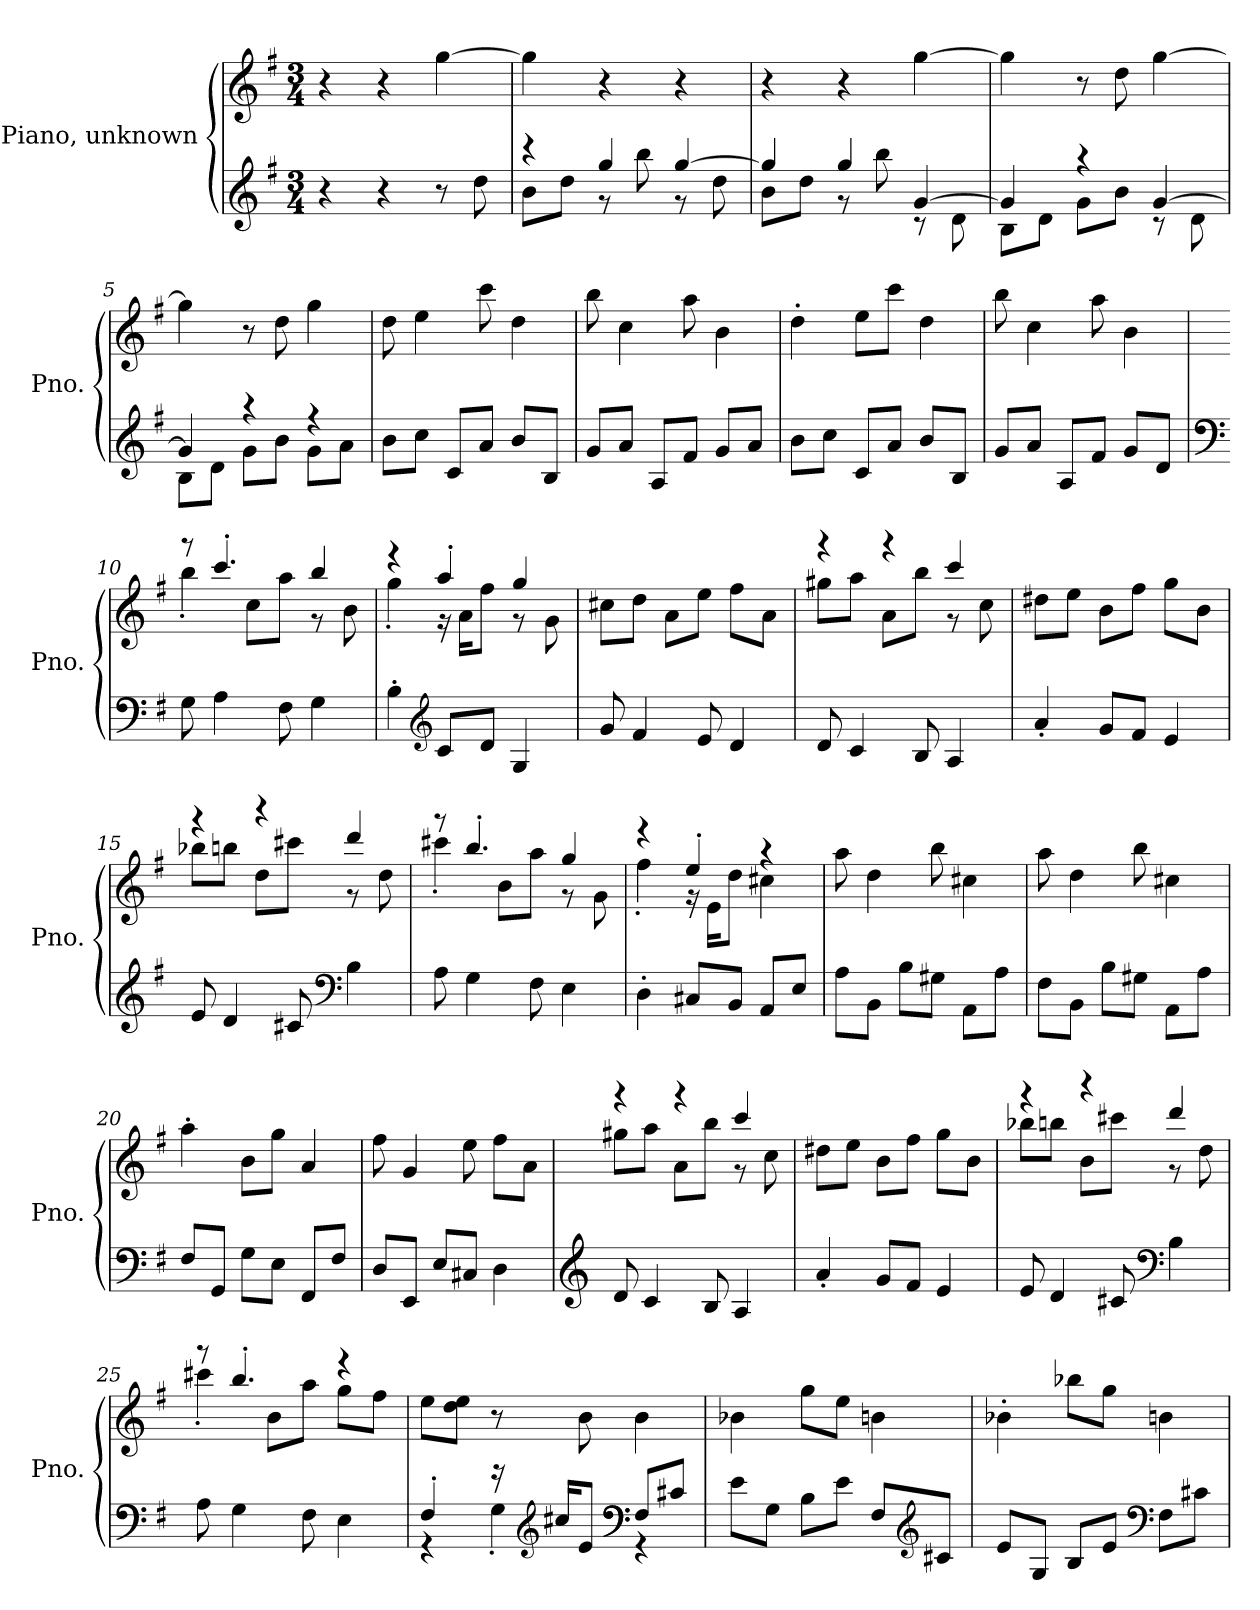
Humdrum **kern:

**kern	**kern
*part1	*part1
*staff2	*staff1
*I"Piano, unknown	*
*I'Pno.	*
*clefG2	*clefG2
*k[f#]	*k[f#]
*M3/4	*M3/4
*MM170	*MM170
=1	=1
4r	4r
4r	4r
8r	[4gg\
8dd\	.
=2	=2
*^	*
4r	8b\L	4gg\]
.	8dd\J	.
4gg/	8r	4r
.	8bb\	.
[4gg/	8r	4r
.	8dd\	.
=3	=3	=3
4gg/]	8b\L	4r
.	8dd\J	.
4gg/	8r	4r
.	8bb\	.
[4g/	8r	[4gg\
.	8d\	.
=4	=4	=4
4g/]	8B\L	4gg\]
.	8d\J	.
4r	8g\L	8r
.	8b\J	8dd\
[4g/	8r	[4gg\
.	8d\	.
=5	=5	=5
4g/]	8B\L	4gg\]
.	8d\J	.
4r	8g\L	8r
.	8b\J	8dd\
4r	8g\L	4gg\
.	8a\J	.
*v	*v	*
=6	=6
8b\L	8dd\
8cc\J	4ee\
8c/L	.
8a/J	8ccc\
8b/L	4dd\
8B/J	.
!!LO:LB:g=z
=7	=7
8g/L	8bb\
8a/J	4cc\
8A/L	.
8f#/J	8aa\
8g/L	4b\
8a/J	.
=8	=8
8b\L	4dd'\
8cc\J	.
8c/L	8ee\L
8a/J	8ccc\J
8b/L	4dd\
8B/J	.
=9	=9
8g/L	8bb\
8a/J	4cc\
8A/L	.
8f#/J	8aa\
8g/L	4b\
8d/J	.
=10	=10
*clefF4	*
*	*^
8G\	8r	4bb'\
4A\	4.ccc'/	.
.	.	8cc\L
8F#\	.	8aa\J
4G\	4bb/	8r
.	.	8b\
=11	=11	=11
4B'\	4r	4gg'\
*clefG2	*	*
8c/L	4aa'/	16r
.	.	16a\KL
8d/J	.	8ff#\J
4G/	4gg/	8r
.	.	8g\
*	*v	*v
!!LO:LB:g=z
=12	=12
8g/	8cc#X\L
4f#/	8dd\J
.	8a\L
8e/	8ee\J
4d/	8ff#\L
.	8a\J
=13	=13
*	*^
8d/	4r	8gg#X\L
4c/	.	8aa\J
.	4r	8a\L
8B/	.	8bb\J
4A/	4ccc/	8r
.	.	8cc\
*	*v	*v
=14	=14
4a'/	8dd#X\L
.	8ee\J
8g/L	8b\L
8f#/J	8ff#\J
4e/	8gg\L
.	8b\J
=15	=15
*	*^
8e/	4r	8bb-X\L
4d/	.	8bbn\J
.	4r	8dd\L
8c#X/	.	8ccc#X\J
*clefF4	*	*
4B\	4ddd/	8r
.	.	8dd\
=16	=16	=16
8A\	8r	4ccc#X'\
4G\	4.bb'/	.
.	.	8b\L
8F#\	.	8aa\J
4E\	4gg/	8r
.	.	8g\
!!LO:LB:g=z	!!
=17	=17	=17
4D'\	4r	4ff#'\
8C#X/L	4ee'/	16r
.	.	16e\KL
8BB/J	.	8dd\J
8AA/L	4r	4cc#X\
8E/J	.	.
*	*v	*v
=18	=18
8A\L	8aa\
8BB\J	4dd\
8B\L	.
8G#X\J	8bb\
8AA\L	4cc#X\
8A\J	.
=19	=19
8F#\L	8aa\
8BB\J	4dd\
8B\L	.
8G#X\J	8bb\
8AA\L	4cc#X\
8A\J	.
=20	=20
8F#/L	4aa'\
8GG/J	.
8G\L	8b\L
8E\J	8gg\J
8FF#/L	4a/
8F#/J	.
=21	=21
8D/L	8ff#\
8EE/J	4g/
8E/L	.
8C#X/J	8ee\
4D\	8ff#\L
.	8a\J
!!LO:LB:g=z
=22	=22
*clefG2	*
*	*^
8d/	4r	8gg#X\L
4c/	.	8aa\J
.	4r	8a\L
8B/	.	8bb\J
4A/	4ccc/	8r
.	.	8cc\
*	*v	*v
=23	=23
4a'/	8dd#X\L
.	8ee\J
8g/L	8b\L
8f#/J	8ff#\J
4e/	8gg\L
.	8b\J
=24	=24
*	*^
8e/	4r	8bb-X\L
4d/	.	8bbn\J
.	4r	8b\L
8c#X/	.	8ccc#X\J
*clefF4	*	*
4B\	4ddd/	8r
.	.	8dd\
=25	=25	=25
8A\	8r	4ccc#X'\
4G\	4.bb'/	.
.	.	8b\L
8F#\	.	8aa\J
4E\	4r	8gg\L
.	.	8ff#\J
*	*v	*v
!!LO:LB:g=z
=26	=26
*^	*
4F#'/	4r	8ee\L
.	.	8dd\ 8ee\J
16r	4G'\	8r
*clefG2	*	*
16cc#X/KL	.	.
8e/J	.	8b\
*clefF4	*	*
8F#/L	4r	4b\
8c#X/J	.	.
*v	*v	*
=27	=27
8e\L	4b-X\
8G\J	.
8B\L	8gg\L
8e\J	8ee\J
8F#/L	4bn\
*clefG2	*
8c#X/J	.
=28	=28
8e/L	4b-X'\
8G/J	.
8B/L	8bb-X\L
8e/J	8gg\J
*clefF4	*
8F#\L	4bn\
8c#X\J	.
=	=
*-	*-
